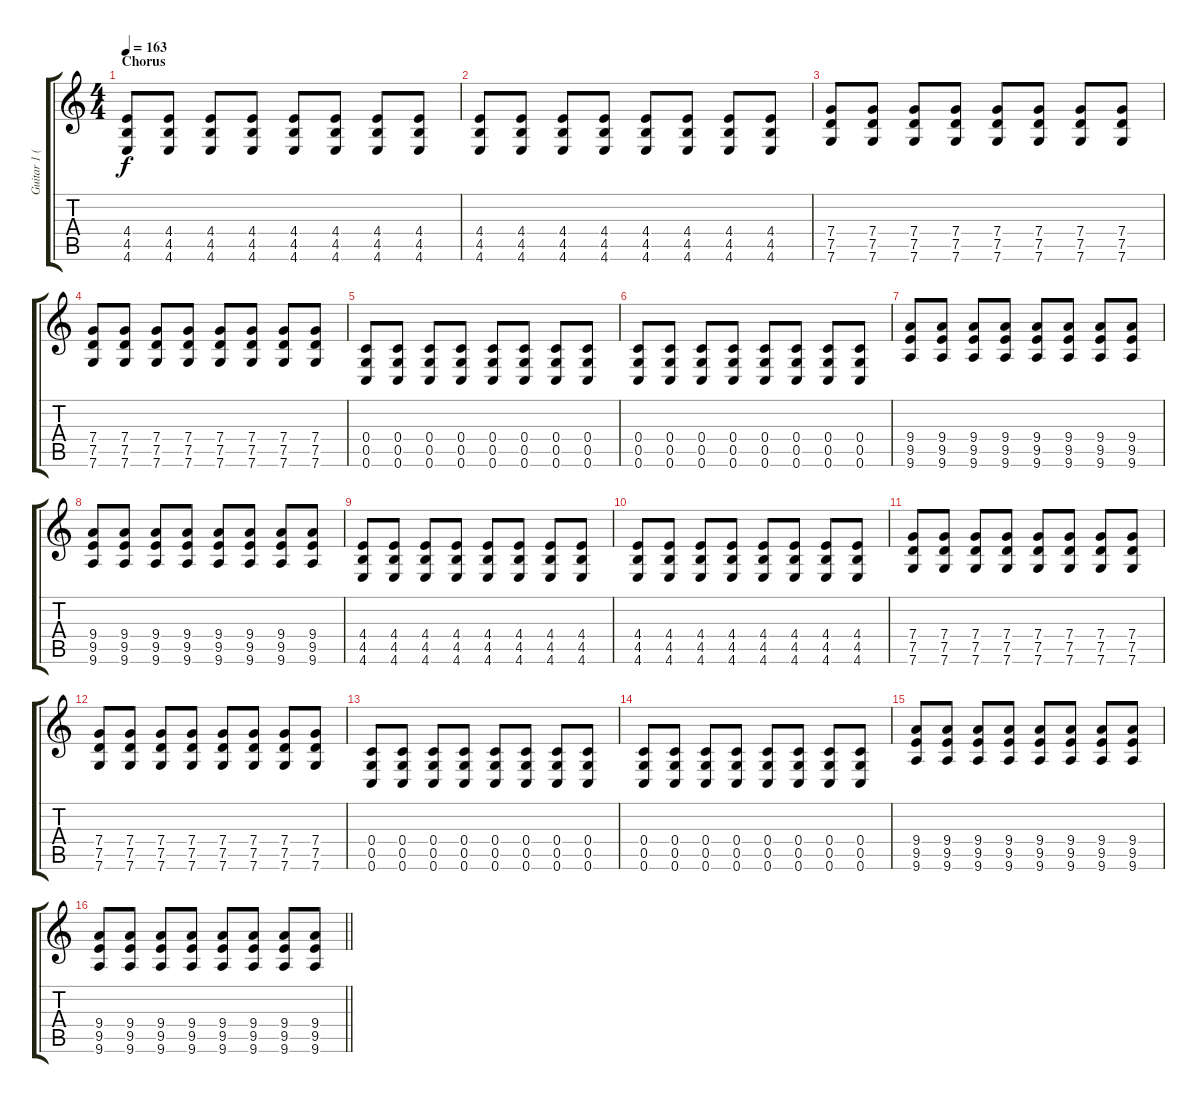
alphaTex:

\track ("Guitar 1 (Dan Jacobs)" "Guitar 1 (") {instrument distortionguitar}
\staff {score tabs}
\tuning (D4 A3 F3 C3 G2 C2) {hide}
\ts (4 4)
\section ("" "Chorus")
\tempo 163
\clef g2
\ks c
(4.4 4.5 4.6).8{dy f volume 10} (4.4 4.5 4.6).8 (4.4 4.5 4.6).8 (4.4 4.5 4.6).8 (4.4 4.5 4.6).8 (4.4 4.5 4.6).8 (4.4 4.5 4.6).8 (4.4 4.5 4.6).8 |
(4.4 4.5 4.6).8 (4.4 4.5 4.6).8 (4.4 4.5 4.6).8 (4.4 4.5 4.6).8 (4.4 4.5 4.6).8 (4.4 4.5 4.6).8 (4.4 4.5 4.6).8 (4.4 4.5 4.6).8 |
(7.4 7.5 7.6).8 (7.4 7.5 7.6).8 (7.4 7.5 7.6).8 (7.4 7.5 7.6).8 (7.4 7.5 7.6).8 (7.4 7.5 7.6).8 (7.4 7.5 7.6).8 (7.4 7.5 7.6).8 |
(7.4 7.5 7.6).8 (7.4 7.5 7.6).8 (7.4 7.5 7.6).8 (7.4 7.5 7.6).8 (7.4 7.5 7.6).8 (7.4 7.5 7.6).8 (7.4 7.5 7.6).8 (7.4 7.5 7.6).8 |
(0.4 0.5 0.6).8 (0.4 0.5 0.6).8 (0.4 0.5 0.6).8 (0.4 0.5 0.6).8 (0.4 0.5 0.6).8 (0.4 0.5 0.6).8 (0.4 0.5 0.6).8 (0.4 0.5 0.6).8 |
(0.4 0.5 0.6).8 (0.4 0.5 0.6).8 (0.4 0.5 0.6).8 (0.4 0.5 0.6).8 (0.4 0.5 0.6).8 (0.4 0.5 0.6).8 (0.4 0.5 0.6).8 (0.4 0.5 0.6).8 |
(9.4 9.5 9.6).8 (9.4 9.5 9.6).8 (9.4 9.5 9.6).8 (9.4 9.5 9.6).8 (9.4 9.5 9.6).8 (9.4 9.5 9.6).8 (9.4 9.5 9.6).8 (9.4 9.5 9.6).8 |
(9.4 9.5 9.6).8 (9.4 9.5 9.6).8 (9.4 9.5 9.6).8 (9.4 9.5 9.6).8 (9.4 9.5 9.6).8 (9.4 9.5 9.6).8 (9.4 9.5 9.6).8 (9.4 9.5 9.6).8 |
(4.4 4.5 4.6).8 (4.4 4.5 4.6).8 (4.4 4.5 4.6).8 (4.4 4.5 4.6).8 (4.4 4.5 4.6).8 (4.4 4.5 4.6).8 (4.4 4.5 4.6).8 (4.4 4.5 4.6).8 |
(4.4 4.5 4.6).8 (4.4 4.5 4.6).8 (4.4 4.5 4.6).8 (4.4 4.5 4.6).8 (4.4 4.5 4.6).8 (4.4 4.5 4.6).8 (4.4 4.5 4.6).8 (4.4 4.5 4.6).8 |
(7.4 7.5 7.6).8 (7.4 7.5 7.6).8 (7.4 7.5 7.6).8 (7.4 7.5 7.6).8 (7.4 7.5 7.6).8 (7.4 7.5 7.6).8 (7.4 7.5 7.6).8 (7.4 7.5 7.6).8 |
(7.4 7.5 7.6).8 (7.4 7.5 7.6).8 (7.4 7.5 7.6).8 (7.4 7.5 7.6).8 (7.4 7.5 7.6).8 (7.4 7.5 7.6).8 (7.4 7.5 7.6).8 (7.4 7.5 7.6).8 |
(0.4 0.5 0.6).8 (0.4 0.5 0.6).8 (0.4 0.5 0.6).8 (0.4 0.5 0.6).8 (0.4 0.5 0.6).8 (0.4 0.5 0.6).8 (0.4 0.5 0.6).8 (0.4 0.5 0.6).8 |
(0.4 0.5 0.6).8 (0.4 0.5 0.6).8 (0.4 0.5 0.6).8 (0.4 0.5 0.6).8 (0.4 0.5 0.6).8 (0.4 0.5 0.6).8 (0.4 0.5 0.6).8 (0.4 0.5 0.6).8 |
(9.4 9.5 9.6).8 (9.4 9.5 9.6).8 (9.4 9.5 9.6).8 (9.4 9.5 9.6).8 (9.4 9.5 9.6).8 (9.4 9.5 9.6).8 (9.4 9.5 9.6).8 (9.4 9.5 9.6).8 |
\barLineRight lightlight
(9.4 9.5 9.6).8 (9.4 9.5 9.6).8 (9.4 9.5 9.6).8 (9.4 9.5 9.6).8 (9.4 9.5 9.6).8 (9.4 9.5 9.6).8 (9.4 9.5 9.6).8 (9.4 9.5 9.6).8
